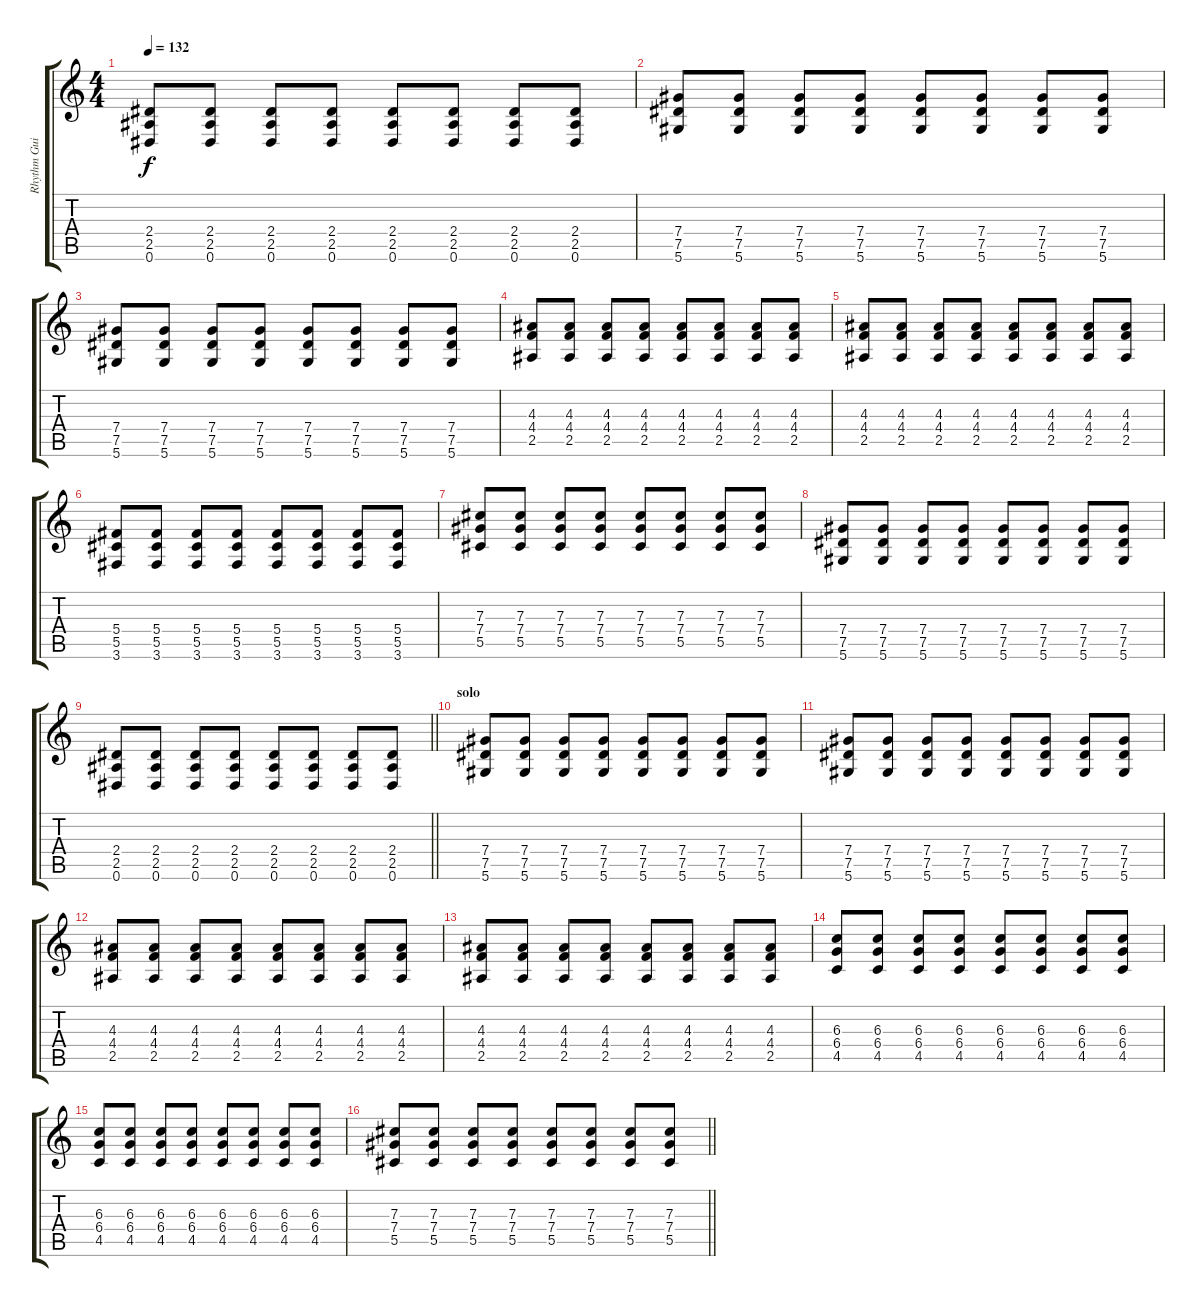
\track ("Rhythm Guitar" "Rhythm Gui") {instrument distortionguitar}
\staff {score tabs}
\tuning (Eb4 Bb3 Gb3 Db3 Ab2 Eb2) {hide}
\ts (4 4)
\tempo 132
\clef g2
\ks c
(2.4 2.5 0.6).8{dy f} (2.4 2.5 0.6).8 (2.4 2.5 0.6).8 (2.4 2.5 0.6).8 (2.4 2.5 0.6).8 (2.4 2.5 0.6).8 (2.4 2.5 0.6).8 (2.4 2.5 0.6).8 |
(7.4 7.5 5.6).8 (7.4 7.5 5.6).8 (7.4 7.5 5.6).8 (7.4 7.5 5.6).8 (7.4 7.5 5.6).8 (7.4 7.5 5.6).8 (7.4 7.5 5.6).8 (7.4 7.5 5.6).8 |
(7.4 7.5 5.6).8 (7.4 7.5 5.6).8 (7.4 7.5 5.6).8 (7.4 7.5 5.6).8 (7.4 7.5 5.6).8 (7.4 7.5 5.6).8 (7.4 7.5 5.6).8 (7.4 7.5 5.6).8 |
(4.3 4.4 2.5).8 (4.3 4.4 2.5).8 (4.3 4.4 2.5).8 (4.3 4.4 2.5).8 (4.3 4.4 2.5).8 (4.3 4.4 2.5).8 (4.3 4.4 2.5).8 (4.3 4.4 2.5).8 |
(4.3 4.4 2.5).8 (4.3 4.4 2.5).8 (4.3 4.4 2.5).8 (4.3 4.4 2.5).8 (4.3 4.4 2.5).8 (4.3 4.4 2.5).8 (4.3 4.4 2.5).8 (4.3 4.4 2.5).8 |
(5.4 5.5 3.6).8 (5.4 5.5 3.6).8 (5.4 5.5 3.6).8 (5.4 5.5 3.6).8 (5.4 5.5 3.6).8 (5.4 5.5 3.6).8 (5.4 5.5 3.6).8 (5.4 5.5 3.6).8 |
(7.3 7.4 5.5).8 (7.3 7.4 5.5).8 (7.3 7.4 5.5).8 (7.3 7.4 5.5).8 (7.3 7.4 5.5).8 (7.3 7.4 5.5).8 (7.3 7.4 5.5).8 (7.3 7.4 5.5).8 |
(7.4 7.5 5.6).8 (7.4 7.5 5.6).8 (7.4 7.5 5.6).8 (7.4 7.5 5.6).8 (7.4 7.5 5.6).8 (7.4 7.5 5.6).8 (7.4 7.5 5.6).8 (7.4 7.5 5.6).8 |
\barLineRight lightlight
(2.4 2.5 0.6).8 (2.4 2.5 0.6).8 (2.4 2.5 0.6).8 (2.4 2.5 0.6).8 (2.4 2.5 0.6).8 (2.4 2.5 0.6).8 (2.4 2.5 0.6).8 (2.4 2.5 0.6).8 |
\section ("" "solo")
(7.4 7.5 5.6).8 (7.4 7.5 5.6).8 (7.4 7.5 5.6).8 (7.4 7.5 5.6).8 (7.4 7.5 5.6).8 (7.4 7.5 5.6).8 (7.4 7.5 5.6).8 (7.4 7.5 5.6).8 |
(7.4 7.5 5.6).8 (7.4 7.5 5.6).8 (7.4 7.5 5.6).8 (7.4 7.5 5.6).8 (7.4 7.5 5.6).8 (7.4 7.5 5.6).8 (7.4 7.5 5.6).8 (7.4 7.5 5.6).8 |
(4.3 4.4 2.5).8 (4.3 4.4 2.5).8 (4.3 4.4 2.5).8 (4.3 4.4 2.5).8 (4.3 4.4 2.5).8 (4.3 4.4 2.5).8 (4.3 4.4 2.5).8 (4.3 4.4 2.5).8 |
(4.3 4.4 2.5).8 (4.3 4.4 2.5).8 (4.3 4.4 2.5).8 (4.3 4.4 2.5).8 (4.3 4.4 2.5).8 (4.3 4.4 2.5).8 (4.3 4.4 2.5).8 (4.3 4.4 2.5).8 |
(6.3 6.4 4.5).8 (6.3 6.4 4.5).8 (6.3 6.4 4.5).8 (6.3 6.4 4.5).8 (6.3 6.4 4.5).8 (6.3 6.4 4.5).8 (6.3 6.4 4.5).8 (6.3 6.4 4.5).8 |
(6.3 6.4 4.5).8 (6.3 6.4 4.5).8 (6.3 6.4 4.5).8 (6.3 6.4 4.5).8 (6.3 6.4 4.5).8 (6.3 6.4 4.5).8 (6.3 6.4 4.5).8 (6.3 6.4 4.5).8 |
\barLineRight lightlight
(7.3 7.4 5.5).8 (7.3 7.4 5.5).8 (7.3 7.4 5.5).8 (7.3 7.4 5.5).8 (7.3 7.4 5.5).8 (7.3 7.4 5.5).8 (7.3 7.4 5.5).8 (7.3 7.4 5.5).8
